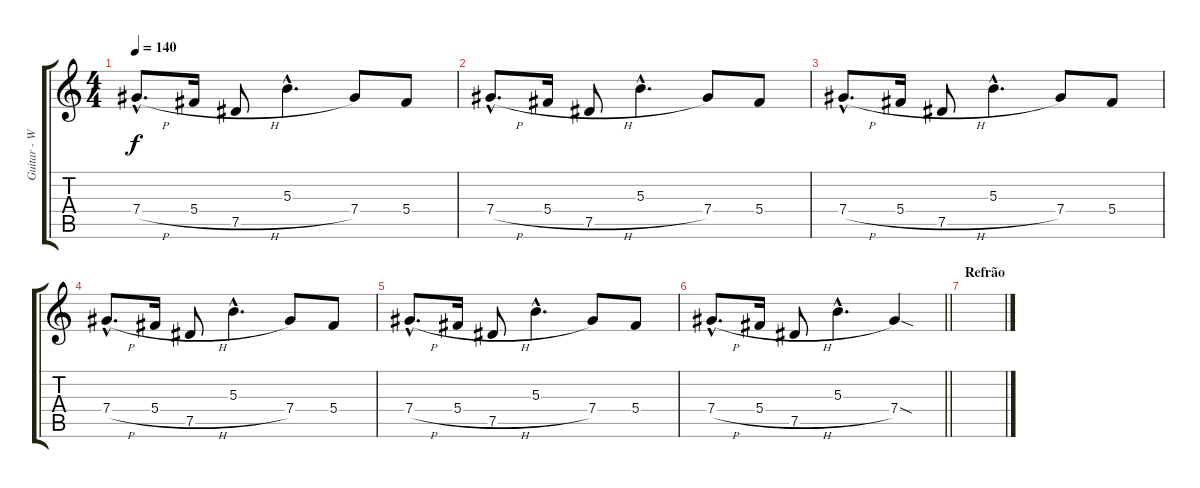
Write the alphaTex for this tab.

\track ("Guitar - WAH" "Guitar - W") {instrument distortionguitar}
\staff {score tabs}
\tuning (Eb4 Bb3 Gb3 Db3 Ab2 Eb2) {hide}
\ts (4 4)
\tempo 140
\clef g2
\ks c
7.4{h hac}.8{d dy f} 5.4{h}.16 7.5.8 5.3{hac}.4{d} 7.4.8 5.4.8 |
7.4{h hac}.8{d} 5.4{h}.16 7.5.8 5.3{hac}.4{d} 7.4.8 5.4.8 |
7.4{h hac}.8{d} 5.4{h}.16 7.5.8 5.3{hac}.4{d} 7.4.8 5.4.8 |
7.4{h hac}.8{d} 5.4{h}.16 7.5.8 5.3{hac}.4{d} 7.4.8 5.4.8 |
7.4{h hac}.8{d} 5.4{h}.16 7.5.8 5.3{hac}.4{d} 7.4.8 5.4.8 |
\barLineRight lightlight
7.4{h hac}.8{d} 5.4{h}.16 7.5.8 5.3{hac}.4{d} 7.4{sod}.4 |
\section ("" "Refrão")
